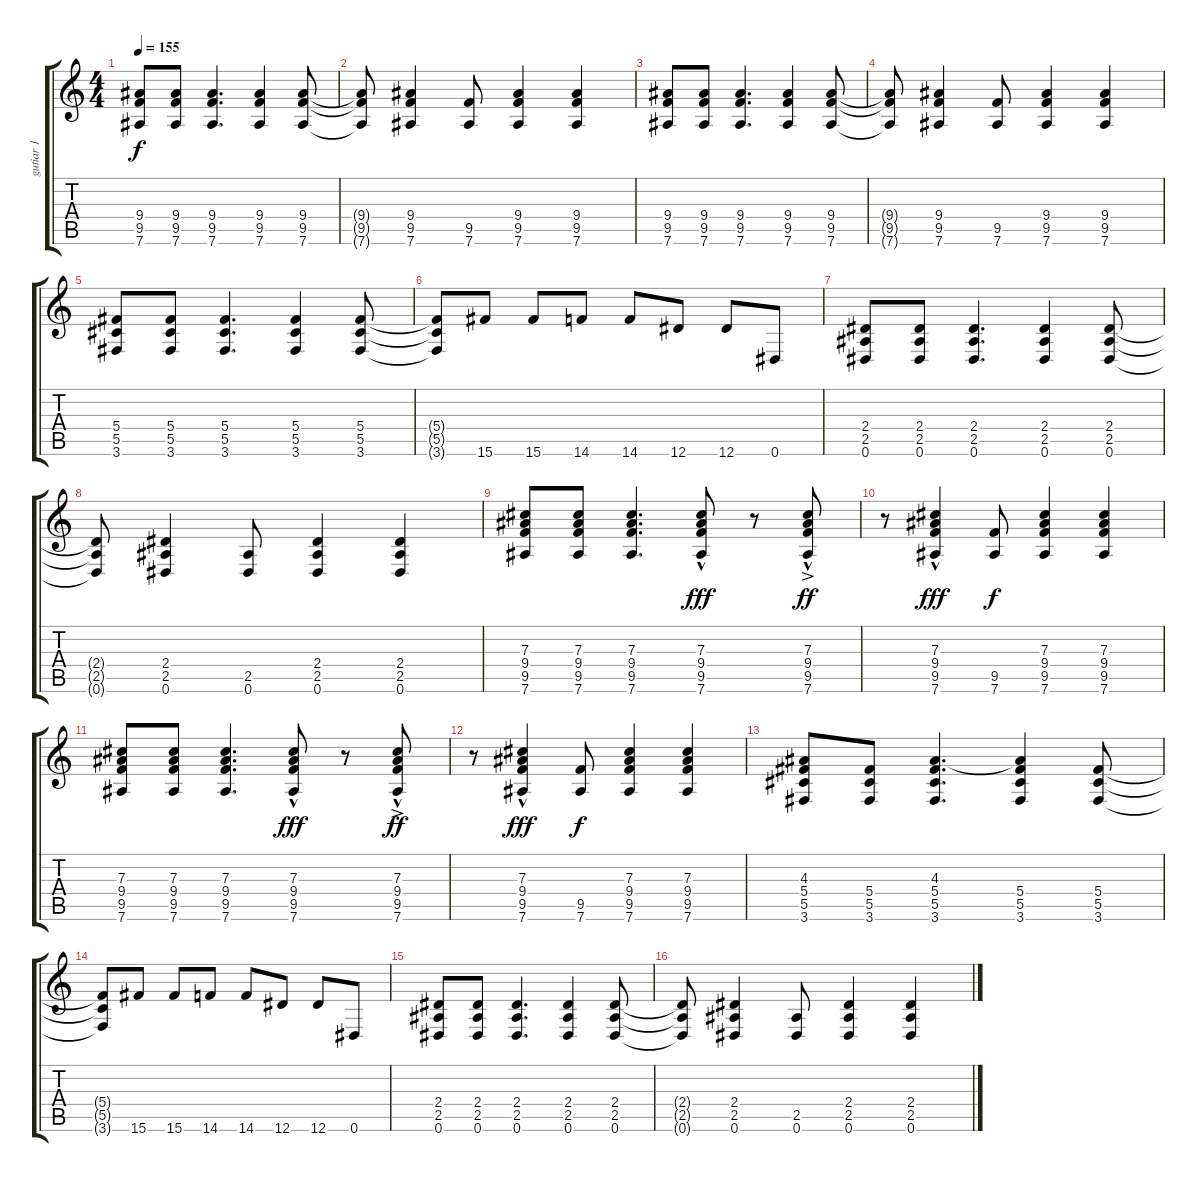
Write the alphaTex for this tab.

\track ("gutiar 1" "gutiar 1") {instrument overdrivenguitar}
\staff {score tabs}
\tuning (Eb4 Bb3 Gb3 Db3 Ab2 Eb2) {hide}
\ts (4 4)
\tempo 155
\clef g2
\ks c
(9.4 9.5 7.6).8{dy f} (9.4 9.5 7.6).8 (9.4 9.5 7.6).4{d} (9.4 9.5 7.6).4 (9.4 9.5 7.6).8 |
(9.4{t} 9.5{t} 7.6{t}).8 (9.4 9.5 7.6).4 (9.5 7.6).8 (9.4 9.5 7.6).4 (9.4 9.5 7.6).4 |
(9.4 9.5 7.6).8 (9.4 9.5 7.6).8 (9.4 9.5 7.6).4{d} (9.4 9.5 7.6).4 (9.4 9.5 7.6).8 |
(9.4{t} 9.5{t} 7.6{t}).8 (9.4 9.5 7.6).4 (9.5 7.6).8 (9.4 9.5 7.6).4 (9.4 9.5 7.6).4 |
(5.4 5.5 3.6).8 (5.4 5.5 3.6).8 (5.4 5.5 3.6).4{d} (5.4 5.5 3.6).4 (5.4 5.5 3.6).8 |
(5.4{t} 5.5{t} 3.6{t}).8 15.6.8 15.6.8 14.6.8 14.6.8 12.6.8 12.6.8 0.6.8 |
(2.4 2.5 0.6).8 (2.4 2.5 0.6).8 (2.4 2.5 0.6).4{d} (2.4 2.5 0.6).4 (2.4 2.5 0.6).8 |
(2.4{t} 2.5{t} 0.6{t}).8 (2.4 2.5 0.6).4 (2.5 0.6).8 (2.4 2.5 0.6).4 (2.4 2.5 0.6).4 |
(7.3 9.4 9.5 7.6).8 (7.3 9.4 9.5 7.6).8 (7.3 9.4 9.5 7.6).4{d} (7.3{hac} 9.4{hac} 9.5{hac} 7.6{hac}).8{dy fff} r.8 (7.3{hac} 9.4{hac} 9.5{hac} 7.6{ac}).8{dy ff} |
r.8 (7.3 9.4{hac} 9.5{hac} 7.6{hac}).4{dy fff} (9.5 7.6).8{dy f} (7.3 9.4 9.5 7.6).4 (7.3 9.4 9.5 7.6).4 |
(7.3 9.4 9.5 7.6).8 (7.3 9.4 9.5 7.6).8 (7.3 9.4 9.5 7.6).4{d} (7.3{hac} 9.4{hac} 9.5{hac} 7.6{hac}).8{dy fff} r.8 (7.3{hac} 9.4{hac} 9.5{hac} 7.6{ac}).8{dy ff} |
r.8 (7.3 9.4{hac} 9.5{hac} 7.6{hac}).4{dy fff} (9.5 7.6).8{dy f} (7.3 9.4 9.5 7.6).4 (7.3 9.4 9.5 7.6).4 |
(4.3 5.4 5.5 3.6).8 (5.4 5.5 3.6).8 (4.3 5.4 5.5 3.6).4{d} (4.3{t} 5.4 5.5 3.6).4 (5.4 5.5 3.6).8 |
(5.4{t} 5.5{t} 3.6{t}).8 15.6.8 15.6.8 14.6.8 14.6.8 12.6.8 12.6.8 0.6.8 |
(2.4 2.5 0.6).8 (2.4 2.5 0.6).8 (2.4 2.5 0.6).4{d} (2.4 2.5 0.6).4 (2.4 2.5 0.6).8 |
(2.4{t} 2.5{t} 0.6{t}).8 (2.4 2.5 0.6).4 (2.5 0.6).8 (2.4 2.5 0.6).4 (2.4 2.5 0.6).4
